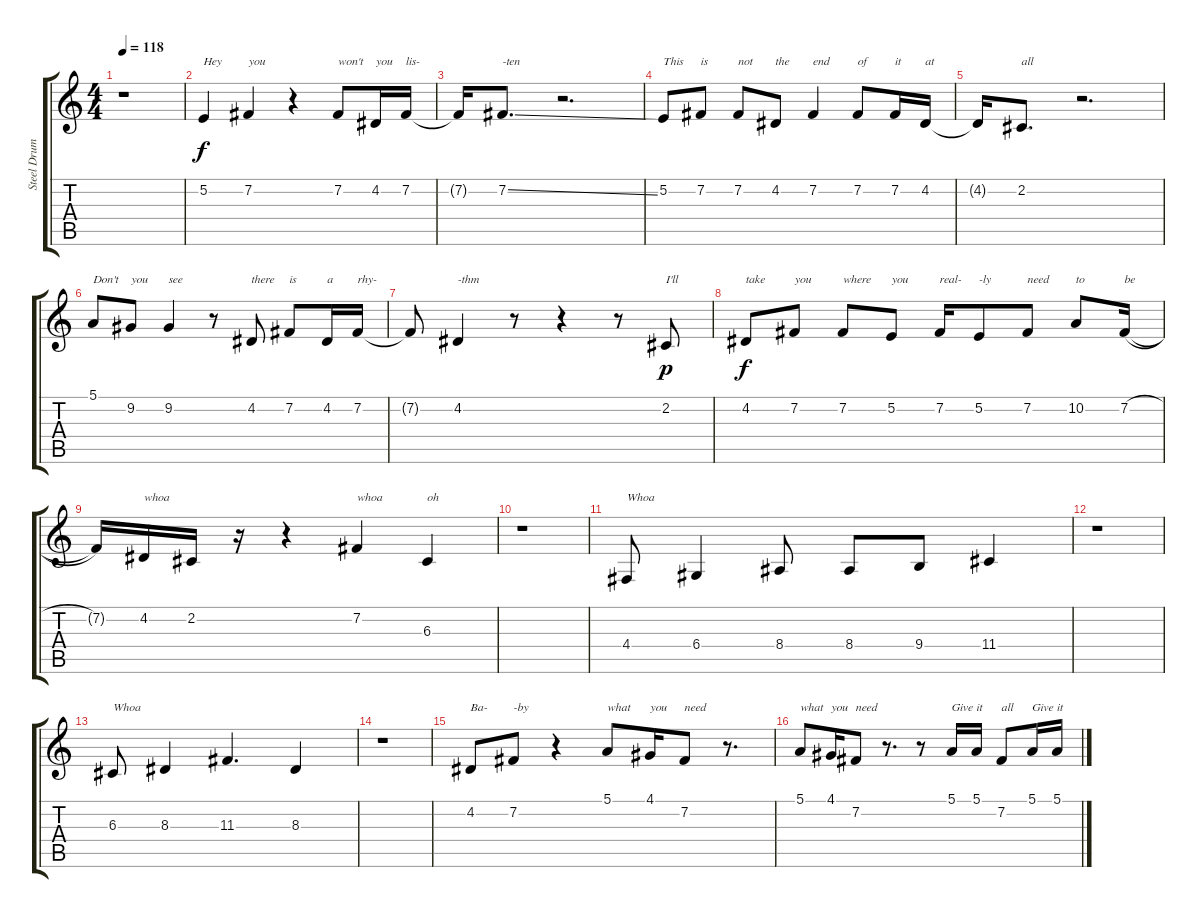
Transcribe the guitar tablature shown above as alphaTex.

\track ("Steel Drums" "Steel Drum") {instrument steeldrums}
\staff {score tabs}
\tuning (E4 B3 G3 D3 A2 E2) {hide}
\ts (4 4)
\tempo 118
\clef g2
\ks c
r.1{dy mp} |
5.2.4{txt "Hey" dy f} 7.2.4{txt "you"} r.4 7.2.8{txt "won't"} 4.2.16{txt "you"} 7.2.16{txt "lis-"} |
7.2{t}.16 7.2{ss}.8{d txt "-ten"} r.2{d} |
5.2.8{txt "This"} 7.2.8{txt "is"} 7.2.8{txt "not"} 4.2.8{txt "the"} 7.2.4{txt "end"} 7.2.8{txt "of"} 7.2.16{txt "it"} 4.2.16{txt "at"} |
4.2{t}.16 2.2.8{d txt "all"} r.2{d} |
5.1.8{txt "Don't"} 9.2.8{txt "you"} 9.2.4{txt "see"} r.8 4.2.8{txt "there"} 7.2.8{txt "is"} 4.2.16{txt "a"} 7.2.16{txt "rhy-"} |
7.2{t}.8 4.2.4{txt "-thm"} r.8 r.4 r.8 2.2.8{txt "I'll" dy p} |
4.2.8{txt "take" dy f} 7.2.8{txt "you"} 7.2.8{txt "where"} 5.2.8{txt "you"} 7.2.16{txt "real-"} 5.2.8{txt "-ly"} 7.2.8{txt "need"} 10.2.8{txt "to"} 7.2{h}.16{txt "be"} |
7.2{t}.16 4.2.16{txt "whoa"} 2.2.16 r.16 r.4 7.2.4{txt "whoa"} 6.3.4{txt "oh"} |
r.1 |
4.4.8{txt "Whoa"} 6.4.4 8.4.8 8.4.8 9.4.8 11.4.4 |
r.1 |
6.3.8{txt "Whoa"} 8.3.4 11.3.4{d} 8.3.4 |
r.1 |
4.2.8{txt "Ba-"} 7.2.8{txt "-by"} r.4 5.1.8{txt "what"} 4.1.16{txt "you"} 7.2.8{txt "need"} r.8{d} |
5.1.8{txt "what"} 4.1.16{txt "you"} 7.2.8{txt "need"} r.8{d} r.8 5.1.16{txt "Give"} 5.1.16{txt "it"} 7.2.8{txt "all"} 5.1.16{txt "Give"} 5.1.16{txt "it"}
